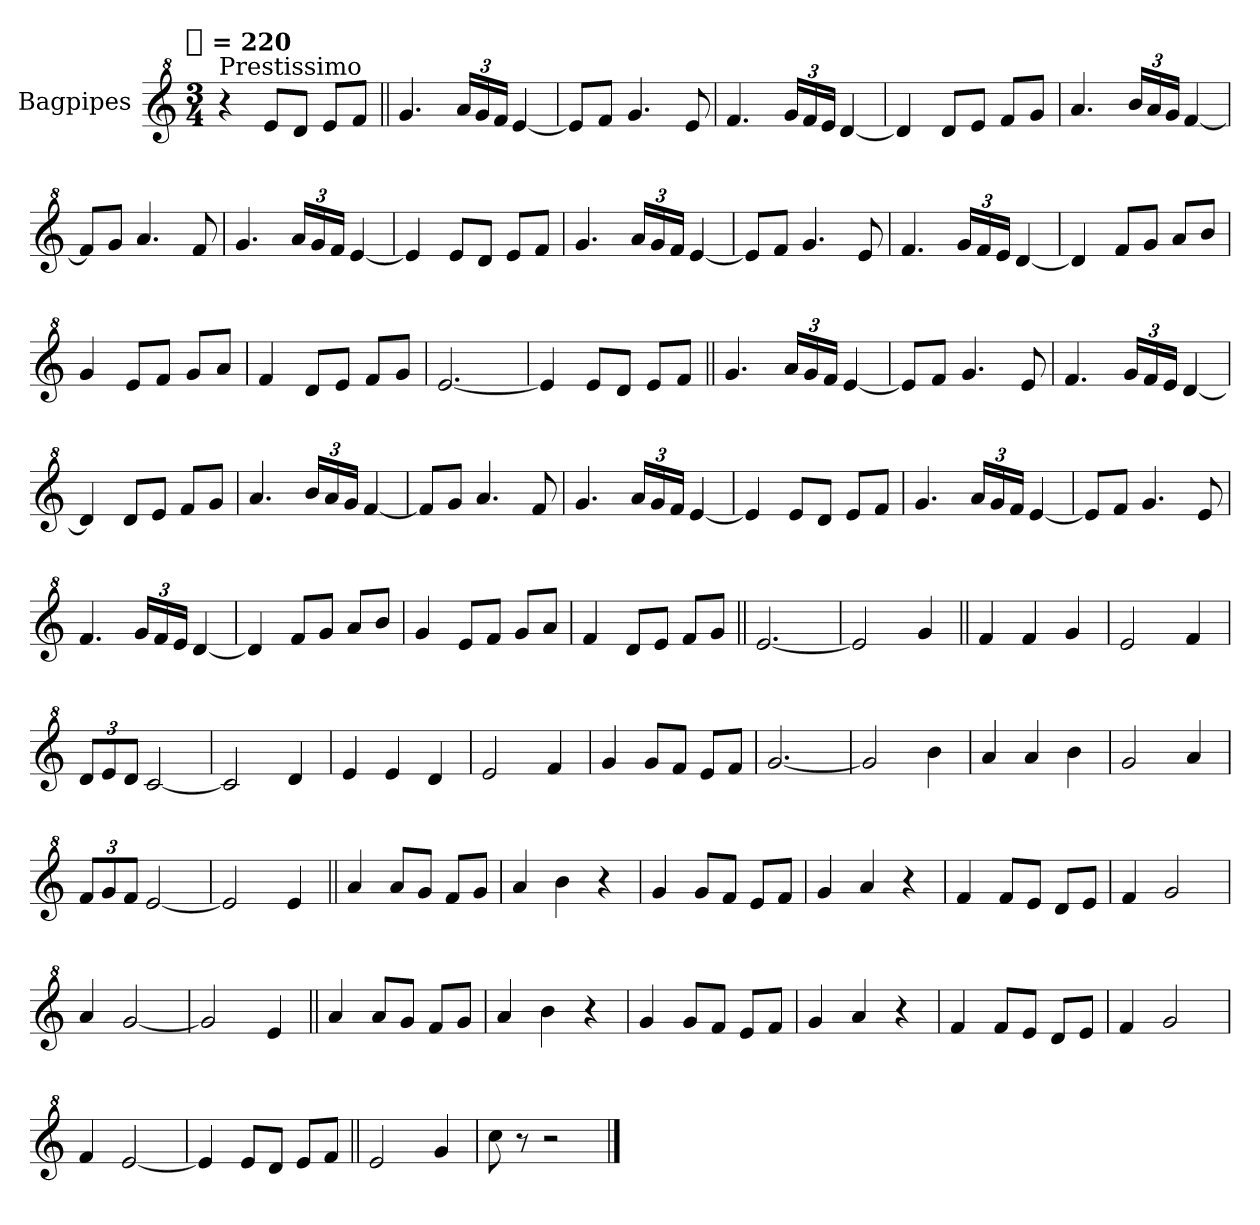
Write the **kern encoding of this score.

**kern
*part1
*staff1
*I"Bagpipes
*I'Bag
*clefG^2
*k[]
!!LO:TX:omd:t=[quarter] = 220
*M3/4
*MM220
=1
!LO:TX:a:t=Prestissimo
4r
8eeL
8ddJ
8eeL
8ffJ
=||
4.gg
24aaLL
24gg
24ffJJ
[4ee
=
8eeL]
8ffJ
4.gg
8ee
=
4.ff
24ggLL
24ff
24eeJJ
[4dd
=
4dd]
8ddL
8eeJ
8ffL
8ggJ
=
4.aa
24bbLL
24aa
24ggJJ
[4ff
=
8ffL]
8ggJ
4.aa
8ff
=
4.gg
24aaLL
24gg
24ffJJ
[4ee
=
4ee]
8eeL
8ddJ
8eeL
8ffJ
=
4.gg
24aaLL
24gg
24ffJJ
[4ee
=
8eeL]
8ffJ
4.gg
8ee
=
4.ff
24ggLL
24ff
24eeJJ
[4dd
=
4dd]
8ffL
8ggJ
8aaL
8bbJ
=
4gg
8eeL
8ffJ
8ggL
8aaJ
=
4ff
8ddL
8eeJ
8ffL
8ggJ
=
[2.ee
=
4ee]
8eeL
8ddJ
8eeL
8ffJ
=||
4.gg
24aaLL
24gg
24ffJJ
[4ee
=
8eeL]
8ffJ
4.gg
8ee
=
4.ff
24ggLL
24ff
24eeJJ
[4dd
=
4dd]
8ddL
8eeJ
8ffL
8ggJ
=
4.aa
24bbLL
24aa
24ggJJ
[4ff
=
8ffL]
8ggJ
4.aa
8ff
=
4.gg
24aaLL
24gg
24ffJJ
[4ee
=
4ee]
8eeL
8ddJ
8eeL
8ffJ
=
4.gg
24aaLL
24gg
24ffJJ
[4ee
=
8eeL]
8ffJ
4.gg
8ee
=
4.ff
24ggLL
24ff
24eeJJ
[4dd
=
4dd]
8ffL
8ggJ
8aaL
8bbJ
=
4gg
8eeL
8ffJ
8ggL
8aaJ
=
4ff
8ddL
8eeJ
8ffL
8ggJ
=||
[2.ee
=
2ee]
4gg
=||
4ff
4ff
4gg
=
2ee
4ff
=
12ddL
12ee
12ddJ
[2cc
=
2cc]
4dd
=
4ee
4ee
4dd
=
2ee
4ff
=
4gg
8ggL
8ffJ
8eeL
8ffJ
=
[2.gg
=
2gg]
4bb
=
4aa
4aa
4bb
=
2gg
4aa
=
12ffL
12gg
12ffJ
[2ee
=
2ee]
4ee
=||
4aa
8aaL
8ggJ
8ffL
8ggJ
=
4aa
4bb
4r
=
4gg
8ggL
8ffJ
8eeL
8ffJ
=
4gg
4aa
4r
=
4ff
8ffL
8eeJ
8ddL
8eeJ
=
4ff
2gg
=
4aa
[2gg
=
2gg]
4ee
=||
4aa
8aaL
8ggJ
8ffL
8ggJ
=
4aa
4bb
4r
=
4gg
8ggL
8ffJ
8eeL
8ffJ
=
4gg
4aa
4r
=
4ff
8ffL
8eeJ
8ddL
8eeJ
=
4ff
2gg
=
4ff
[2ee
=
4ee]
8eeL
8ddJ
8eeL
8ffJ
=||
2ee
4gg
=
8ccc
8r
2r
==
*-
